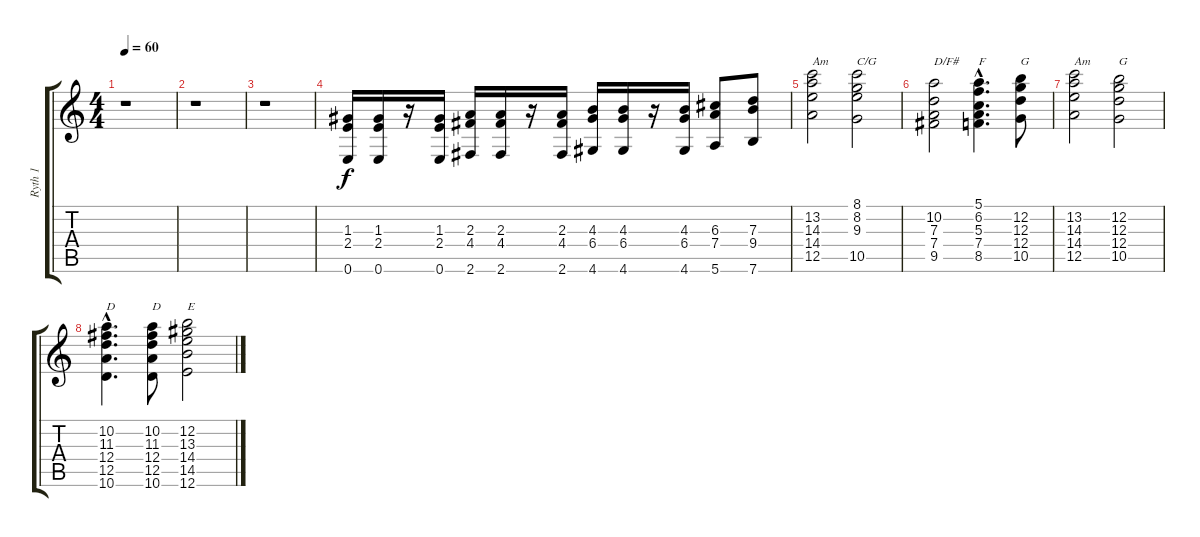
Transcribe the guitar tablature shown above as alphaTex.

\track ("Ryth 1" "Ryth 1") {instrument distortionguitar}
\staff {score tabs}
\tuning (E4 B3 G3 D3 A2 E2) {hide}
\ts (4 4)
\tempo 60
\clef g2
\ks c
r.1{dy f} |
r.1 |
r.1 |
(1.3 2.4 0.6).16 (1.3 2.4 0.6).16 r.16 (1.3 2.4 0.6).16 (2.3 4.4 2.6).16 (2.3 4.4 2.6).16 r.16 (2.3 4.4 2.6).16 (4.3 6.4 4.6).16 (4.3 6.4 4.6).16 r.16 (4.3 6.4 4.6).16 (6.3 7.4 5.6).8 (7.3 9.4 7.6).8 |
(13.2 14.3 14.4 12.5).2{txt "Am"} (8.1 8.2 9.3 10.5).2{txt "C/G"} |
(10.2 7.3 7.4 9.5).2{txt "D/F#"} (5.1{hac} 6.2{hac} 5.3{hac} 7.4{hac} 8.5{hac}).4{d txt "F"} (12.2 12.3 12.4 10.5).8{txt "G"} |
(13.2 14.3 14.4 12.5).2{txt "Am"} (12.2 12.3 12.4 10.5).2{txt "G"} |
(10.2{hac} 11.3{hac} 12.4{hac} 12.5{hac} 10.6{hac}).4{d txt "D"} (10.2 11.3 12.4 12.5 10.6).8{txt "D"} (12.2 13.3 14.4 14.5 12.6).2{txt "E"}
